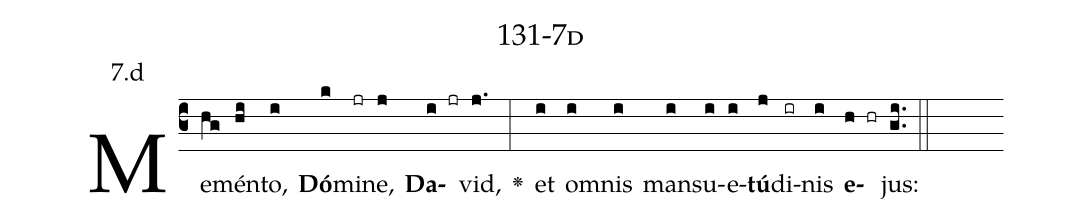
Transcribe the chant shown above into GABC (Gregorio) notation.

name: 131-7d;
annotation: 7.d;
%%
(c3)Me(hg)mén(hi)to,(i) <b>Dó</b>(k)mi(jr)ne,(j) <b>Da</b>(i jr)vid,(j.) <v>\greheightstar</v>(:) et(i) om(i)nis(i) man(i)su(i)e(i)<b>tú</b>(j)di(ir)nis(i) <b>e</b>(h hr)jus:(gi..) (::)


%E(i) u(i) o(j) u(i) a(h) e.(gi..) (::)
